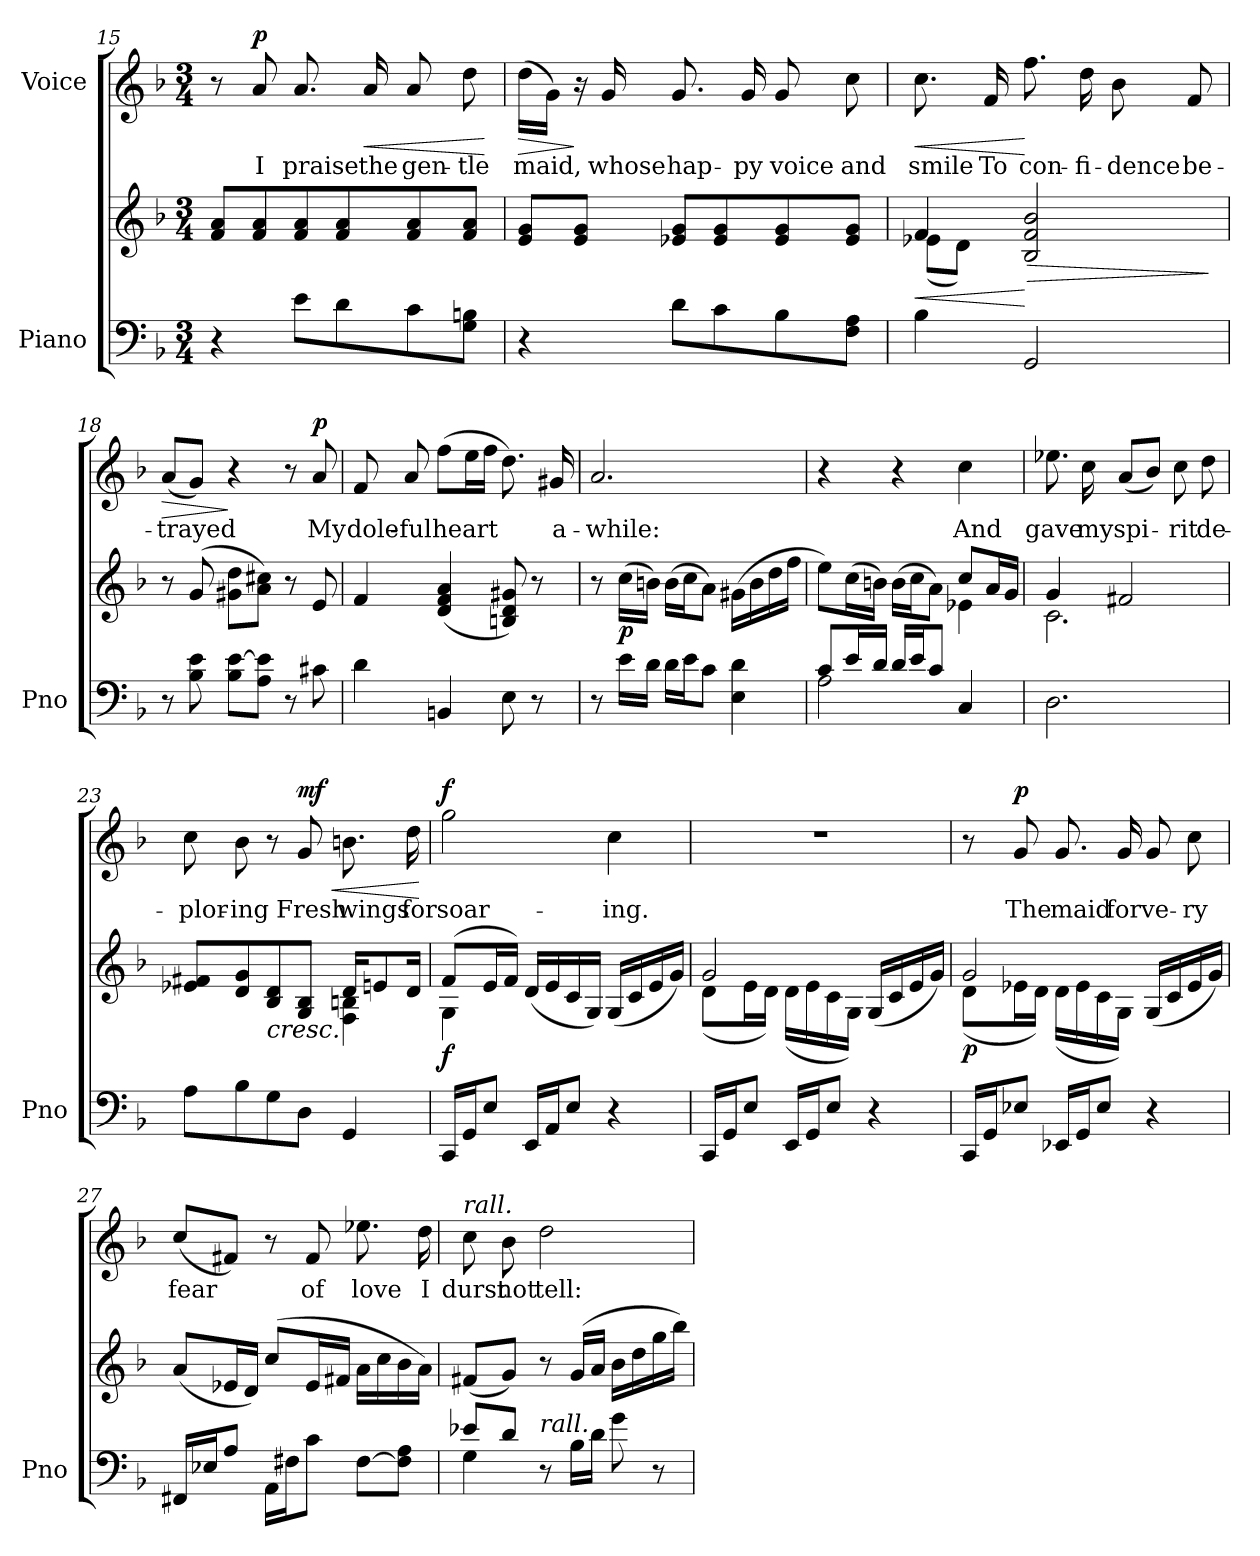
**kern	**kern	**dynam	**kern	**text	**dynam
*part2	*part2	*part2	*part1	*part1	*part1
*staff3	*staff2	*staff2/3	*staff1	*staff1	*staff1
*I"Piano	*	*	*I"Voice	*	*
*I'Pno	*	*	*	*	*
*clefF4	*clefG2	*	*clefG2	*	*
*k[b-]	*k[b-]	*	*k[b-]	*	*
*M3/4	*M3/4	*	*M3/4	*	*
=15	=15	=15	=15	=15	=15
4r	8f/ 8a/L	.	8r	.	.
!	!	!	!	!	!LO:DY:a
.	8f/ 8a/	.	8a/	I	p
8e\L	8f/ 8a/	.	8.a/	praise	.
8d\	8f/ 8a/	.	.	.	.
!	!	!	!	!	!LO:HP:b
.	.	.	16a/	the	<
8c\	8f/ 8a/	.	8a/	gen-	.
8G\ 8Bn\J	8f/ 8a/J	.	8dd\	-tle	.
.	.	.	.	.	[
=16	=16	=16	=16	=16	=16
!	!	!	!	!	!LO:HP:b
4r	8e/ 8g/L	.	(16dd\LL	maid,	>
.	.	.	16g\JJ)	.	.
.	8e/ 8g/J	.	16r	.	]
.	.	.	16g/	whose	.
8d\L	8e-X/ 8g/L	.	8.g/	hap-	.
8c\	8e-/ 8g/	.	.	.	.
.	.	.	16g/	-py	.
8B-\	8e-/ 8g/	.	8g/	voice	.
8F\ 8A\J	8e-/ 8g/J	.	8cc\	and	.
=17	=17	=17	=17	=17	=17
!	!	!LO:HP:b	!	!	!LO:HP:b
*	*^	*	*	*	*
4B-\	4f/	(8e-X\L	<	8.cc\	smile	<
.	.	8d\J)	.	.	.	.
.	.	.	.	16f/	To	.
!	!	!	!LO:HP:n=1:b	!	!	!
2GG/	2B-/ 2f/ 2b-/	2ryy	[ >	8.ff\	con-	[
.	.	.	.	16dd\	-fi-	.
.	.	.	.	8b-\	-dence	.
.	.	.	.	8f/	be-	.
*	*v	*v	*	*	*	*
.	.	]	.	.	.
=18	=18	=18	=18	=18	=18
!	!	!	!	!	!LO:HP:b
8r	8r	.	(8a/L	-trayed	>
8B-\ 8e\	(8g/	.	8g/J)	.	.
8B-\ [8e\L	8g#X\ 8dd\L	.	4r	.	]
8A\ 8e\]J	8a\ 8cc#X\J)	.	.	.	.
8r	8r	.	8r	.	.
!	!	!	!	!	!LO:DY:a
8c#X\	8e/	.	8a/	My	p
=19	=19	=19	=19	=19	=19
4d\	4f/	.	8f/	dole-	.
.	.	.	8a/	-ful	.
4BBn/	(4d/ 4f/ 4a/	.	(8ff\L	heart	.
.	.	.	16ee\L	.	.
.	.	.	16ff\JJ	.	.
8E\	8Bn/ 8d/ 8g#X/)	.	8.dd\)	.	.
8r	8r	.	.	.	.
.	.	.	16g#X/	a-	.
=20	=20	=20	=20	=20	=20
8r	8r	.	2.a/	-while:	.
!	!	!LO:DY:b	!	!	!
16e\LL	(16cc\LL	p	.	.	.
16d\JJ	16bn\JJ)	.	.	.	.
16d\LL	(16b\LL	.	.	.	.
16e\J	16cc\J	.	.	.	.
8c\J	8a\J)	.	.	.	.
4E\ 4d\	(16g#X\LL	.	.	.	.
.	16b\	.	.	.	.
.	16dd\	.	.	.	.
.	16ff\JJ	.	.	.	.
=21	=21	=21	=21	=21	=21
*^	*^	*	*	*	*
8c/L	2A\	8ee\L)	2ryy	.	4r	.	.
16e/L	.	(16cc\L	.	.	.	.	.
16d/JJ	.	16bn\JJ)	.	.	.	.	.
16d/LL	.	(16b\LL	.	.	4r	.	.
16e/J	.	16cc\J	.	.	.	.	.
8c/J	.	8a\J)	.	.	.	.	.
4C/	4ryy	8cc/L	4e-X\	.	4cc\	And	.
.	.	16a/L	.	.	.	.	.
.	.	16g/JJ	.	.	.	.	.
*v	*v	*	*	*	*	*	*
=22	=22	=22	=22	=22	=22	=22
2.D\	4g/	2.c\	.	8.ee-X\	gave	.
.	.	.	.	16cc\	my	.
.	2f#X/	.	.	(8a/L	spi-	.
.	.	.	.	8b-/J)	.	.
.	.	.	.	8cc\	-rit	.
.	.	.	.	8dd\	de-	.
=23	=23	=23	=23	=23	=23	=23
8A\L	8e-X/ 8f#X/L	2ryy	.	8cc\	-plor-	.
8B-\	8d/ 8g/	.	.	8b-\	-ing	.
!	!LO:TX:b:i:t=cresc.	!	!	!	!	!
8G\	8B-/ 8d/	.	.	8r	.	.
!	!	!	!	!	!	!LO:HP:b
!	!	!	!	!	!	!LO:DY:n=1:a
8D\J	8G/ 8B-/J	.	.	8g/	Fresh	< mf
4GG/	16d/KL	4F\ 4Bn\	.	8.bn\	wings	.
.	8en/	.	.	.	.	.
.	16d/Jk	.	.	16dd\	for	.
*	*v	*v	*	*	*	*
.	.	.	.	.	[
=24	=24	=24	=24	=24	=24
*	*^	*	*	*	*
!	!	!	!LO:DY:b	!	!	!LO:DY:a
16CC/LL	(8f/L	4G\	f	2gg\	soar-	f
16GG/J	.	.	.	.	.	.
8E/J	16e/L	.	.	.	.	.
.	16f/JJ)	.	.	.	.	.
16EE/LL	(16d/LL	2ryy	.	.	.	.
16AA/J	16e/	.	.	.	.	.
8E/J	16c/	.	.	.	.	.
.	16G/JJ)	.	.	.	.	.
4r	(16G/LL	.	.	4cc\	-ing.	.
.	16c/	.	.	.	.	.
.	16e/	.	.	.	.	.
.	16g/JJ)	.	.	.	.	.
=25	=25	=25	=25	=25	=25	=25
16CC/LL	2g/	(8d\L	.	2.r	.	.
16GG/J	.	.	.	.	.	.
8E/J	.	16e\L	.	.	.	.
.	.	16d\JJ)	.	.	.	.
16EE/LL	.	(16d\LL	.	.	.	.
16GG/J	.	16e\	.	.	.	.
8E/J	.	16c\	.	.	.	.
.	.	16G\JJ)	.	.	.	.
4r	(16G/LL	4ryy	.	.	.	.
.	16c/	.	.	.	.	.
.	16e/	.	.	.	.	.
.	16g/JJ)	.	.	.	.	.
=26	=26	=26	=26	=26	=26	=26
!	!	!	!LO:DY:b	!	!	!
16CC/LL	2g/	(8d\L	p	8r	.	.
16GG/J	.	.	.	.	.	.
!	!	!	!	!	!	!LO:DY:a
8E-X/J	.	16e-X\L	.	8g/	The	p
.	.	16d\JJ)	.	.	.	.
16EE-X/LL	.	(16d\LL	.	8.g/	maid	.
16GG/J	.	16e-\	.	.	.	.
8E-/J	.	16c\	.	.	.	.
.	.	16G\JJ)	.	16g/	for	.
4r	(16G/LL	4ryy	.	8g/	ve-	.
.	16c/	.	.	.	.	.
.	16e-/	.	.	8cc\	-ry	.
.	16g/JJ)	.	.	.	.	.
*	*v	*v	*	*	*	*
=27	=27	=27	=27	=27	=27
16FF#X/LL	(8a/L	.	(8cc/L	fear	.
16E-X/J	.	.	.	.	.
8A/J	16e-X/L	.	8f#X/J)	.	.
.	16d/JJ)	.	.	.	.
16AA\LL	(8cc/L	.	8r	.	.
16F#X\J	.	.	.	.	.
8c\J	16e-/L	.	8f#/	of	.
.	16f#X/JJ	.	.	.	.
[<8F#\L	16a\LL	.	8.ee-X\	love	.
.	16cc\	.	.	.	.
8F#\] 8A\J	16b-\	.	.	.	.
.	16a\JJ)	.	16dd\	I	.
=28	=28	=28	=28	=28	=28
*^	*	*	*	*	*
!	!	!	!	!LO:TX:i:t=rall.	!	!
8e-X/L	4G\	(8f#X/L	.	8cc\	durst	.
8d/J	.	8g/J)	.	8b-\	not	.
!LO:TX:i:t=rall.	!	!	!	!	!	!
8r	2ryy	8r	.	2dd\	tell:	.
16B-\LL	.	(16g/LL	.	.	.	.
16d\JJ	.	16a/JJ	.	.	.	.
8g\	.	16b-\LL	.	.	.	.
.	.	16dd\	.	.	.	.
8r	.	16gg\	.	.	.	.
.	.	16bb-\JJ)	.	.	.	.
*v	*v	*	*	*	*	*
=	=	=	=	=	=
*-	*-	*-	*-	*-	*-
